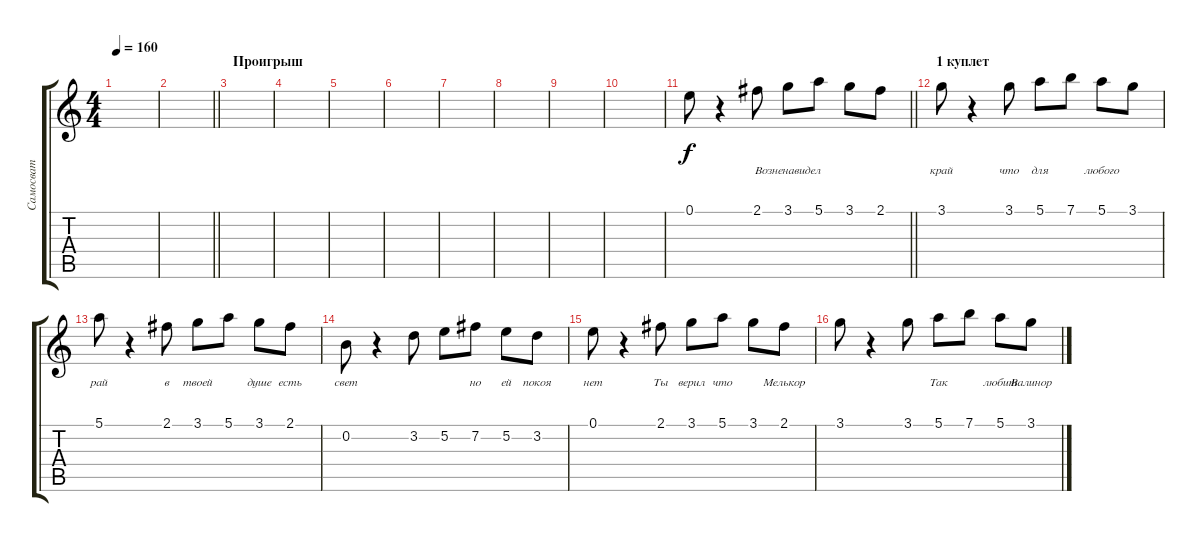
\track ("Самосват" "Самосват") {instrument acousticguitarsteel}
\staff {score tabs}
\tuning (E4 B3 G3 D3 A2 E2) {hide}
\ts (4 4)
\tempo 160
\clef g2
\ks c
|
\barLineRight lightlight
|
\section ("" "Проигрыш")
|
|
|
|
|
|
|
|
\barLineRight lightlight
0.1.8{lyrics (0 "") lyrics (1 "") lyrics (2 "") lyrics (3 "") lyrics (4 "")} r.4 2.1.8{lyrics (0 "") lyrics (1 "") lyrics (2 "") lyrics (3 "") lyrics (4 "")} 3.1.8{lyrics (0 "Возненавидел") lyrics (1 "") lyrics (2 "") lyrics (3 "") lyrics (4 "")} 5.1.8{lyrics (0 "") lyrics (1 "") lyrics (2 "") lyrics (3 "") lyrics (4 "")} 3.1.8{lyrics (0 "") lyrics (1 "") lyrics (2 "") lyrics (3 "") lyrics (4 "")} 2.1.8{lyrics (0 "") lyrics (1 "") lyrics (2 "") lyrics (3 "") lyrics (4 "")} |
\section ("" "1 куплет")
3.1.8{lyrics (0 "край") lyrics (1 "") lyrics (2 "") lyrics (3 "") lyrics (4 "")} r.4 3.1.8{lyrics (0 "что") lyrics (1 "") lyrics (2 "") lyrics (3 "") lyrics (4 "")} 5.1.8{lyrics (0 "для") lyrics (1 "") lyrics (2 "") lyrics (3 "") lyrics (4 "")} 7.1.8{lyrics (0 "") lyrics (1 "") lyrics (2 "") lyrics (3 "") lyrics (4 "")} 5.1.8{lyrics (0 "любого") lyrics (1 "") lyrics (2 "") lyrics (3 "") lyrics (4 "")} 3.1.8{lyrics (0 "") lyrics (1 "") lyrics (2 "") lyrics (3 "") lyrics (4 "")} |
5.1.8{lyrics (0 "рай") lyrics (1 "") lyrics (2 "") lyrics (3 "") lyrics (4 "")} r.4 2.1.8{lyrics (0 "в") lyrics (1 "") lyrics (2 "") lyrics (3 "") lyrics (4 "")} 3.1.8{lyrics (0 "твоей") lyrics (1 "") lyrics (2 "") lyrics (3 "") lyrics (4 "")} 5.1.8{lyrics (0 "") lyrics (1 "") lyrics (2 "") lyrics (3 "") lyrics (4 "")} 3.1.8{lyrics (0 "душе") lyrics (1 "") lyrics (2 "") lyrics (3 "") lyrics (4 "")} 2.1.8{lyrics (0 "есть") lyrics (1 "") lyrics (2 "") lyrics (3 "") lyrics (4 "")} |
0.2.8{lyrics (0 "свет") lyrics (1 "") lyrics (2 "") lyrics (3 "") lyrics (4 "")} r.4 3.2.8{lyrics (0 "") lyrics (1 "") lyrics (2 "") lyrics (3 "") lyrics (4 "")} 5.2.8{lyrics (0 "") lyrics (1 "") lyrics (2 "") lyrics (3 "") lyrics (4 "")} 7.2.8{lyrics (0 "но") lyrics (1 "") lyrics (2 "") lyrics (3 "") lyrics (4 "")} 5.2.8{lyrics (0 "ей") lyrics (1 "") lyrics (2 "") lyrics (3 "") lyrics (4 "")} 3.2.8{lyrics (0 "покоя") lyrics (1 "") lyrics (2 "") lyrics (3 "") lyrics (4 "")} |
0.1.8{lyrics (0 "нет") lyrics (1 "") lyrics (2 "") lyrics (3 "") lyrics (4 "")} r.4 2.1.8{lyrics (0 "Ты") lyrics (1 "") lyrics (2 "") lyrics (3 "") lyrics (4 "")} 3.1.8{lyrics (0 "верил") lyrics (1 "") lyrics (2 "") lyrics (3 "") lyrics (4 "")} 5.1.8{lyrics (0 "что") lyrics (1 "") lyrics (2 "") lyrics (3 "") lyrics (4 "")} 3.1.8{lyrics (0 "") lyrics (1 "") lyrics (2 "") lyrics (3 "") lyrics (4 "")} 2.1.8{lyrics (0 "Мелькор") lyrics (1 "") lyrics (2 "") lyrics (3 "") lyrics (4 "")} |
3.1.8{lyrics (0 "") lyrics (1 "") lyrics (2 "") lyrics (3 "") lyrics (4 "")} r.4 3.1.8{lyrics (0 "") lyrics (1 "") lyrics (2 "") lyrics (3 "") lyrics (4 "")} 5.1.8{lyrics (0 "Так") lyrics (1 "") lyrics (2 "") lyrics (3 "") lyrics (4 "")} 7.1.8{lyrics (0 "") lyrics (1 "") lyrics (2 "") lyrics (3 "") lyrics (4 "")} 5.1.8{lyrics (0 "любит") lyrics (1 "") lyrics (2 "") lyrics (3 "") lyrics (4 "")} 3.1.8{lyrics (0 "Валинор") lyrics (1 "") lyrics (2 "") lyrics (3 "") lyrics (4 "")}
